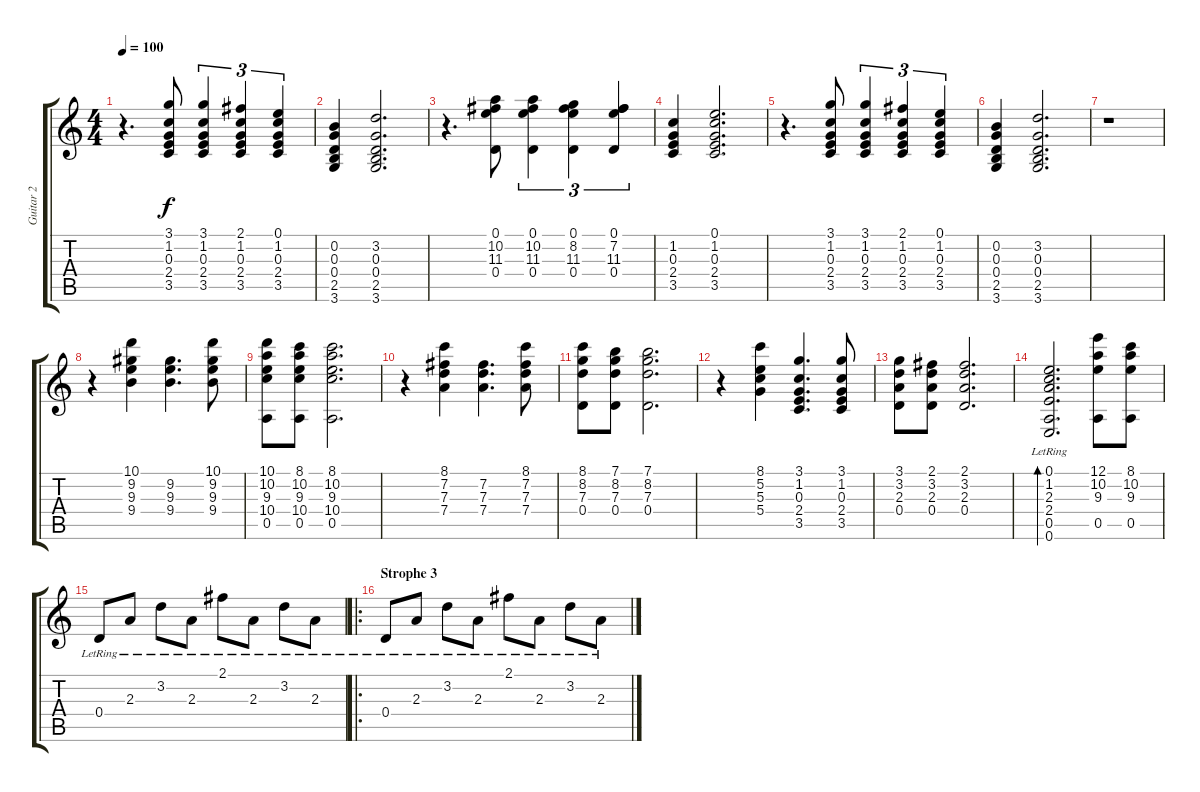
\track ("Guitar 2" "Guitar 2") {instrument acousticguitarsteel}
\staff {score tabs}
\tuning (E4 B3 G3 D3 A2 E2) {hide}
\ts (4 4)
\tempo 100
\clef g2
\ks c
r.4{d dy f} (3.1 1.2 0.3 2.4 3.5).8 (3.1 1.2 0.3 2.4 3.5).4{tu (3 2)} (2.1 1.2 0.3 2.4 3.5).4{tu (3 2)} (0.1 1.2 0.3 2.4 3.5).4{tu (3 2)} |
(0.2 0.3 0.4 2.5 3.6).4 (3.2 0.3 0.4 2.5 3.6).2{d} |
r.4{d} (0.1 10.2 11.3 0.4).8 (0.1 10.2 11.3 0.4).4{tu (3 2)} (0.1 8.2 11.3 0.4).4{tu (3 2)} (0.1 7.2 11.3 0.4).4{tu (3 2)} |
(1.2 0.3 2.4 3.5).4 (0.1 1.2 0.3 2.4 3.5).2{d} |
r.4{d} (3.1 1.2 0.3 2.4 3.5).8 (3.1 1.2 0.3 2.4 3.5).4{tu (3 2)} (2.1 1.2 0.3 2.4 3.5).4{tu (3 2)} (0.1 1.2 0.3 2.4 3.5).4{tu (3 2)} |
(0.2 0.3 0.4 2.5 3.6).4 (3.2 0.3 0.4 2.5 3.6).2{d} |
r.1 |
r.4 (10.1 9.2 9.3 9.4).4 (9.2 9.3 9.4).4{d} (10.1 9.2 9.3 9.4).8 |
(10.1 10.2 9.3 10.4 0.5).8 (8.1 10.2 9.3 10.4 0.5).8 (8.1 10.2 9.3 10.4 0.5).2{d} |
r.4 (8.1 7.2 7.3 7.4).4 (7.2 7.3 7.4).4{d} (8.1 7.2 7.3 7.4).8 |
(8.1 8.2 7.3 0.4).8 (7.1 8.2 7.3 0.4).8 (7.1 8.2 7.3 0.4).2{d} |
r.4 (8.1 5.2 5.3 5.4).4 (3.1 1.2 0.3 2.4 3.5).4{d} (3.1 1.2 0.3 2.4 3.5).8 |
(3.1 3.2 2.3 0.4).8 (2.1 3.2 2.3 0.4).8 (2.1 3.2 2.3 0.4).2{d} |
(0.1{lr} 1.2{lr} 2.3{lr} 2.4{lr} 0.5{lr} 0.6{lr}).2{d bd 60} (12.1 10.2 9.3 0.5).8 (8.1 10.2 9.3 0.5).8 |
0.4{lr}.8 2.3{lr}.8 3.2{lr}.8 2.3{lr}.8 2.1{lr}.8 2.3{lr}.8 3.2{lr}.8 2.3{lr}.8 |
\ro
\section ("" "Strophe 3")
0.4{lr}.8 2.3{lr}.8 3.2{lr}.8 2.3{lr}.8 2.1{lr}.8 2.3{lr}.8 3.2{lr}.8 2.3{lr}.8
